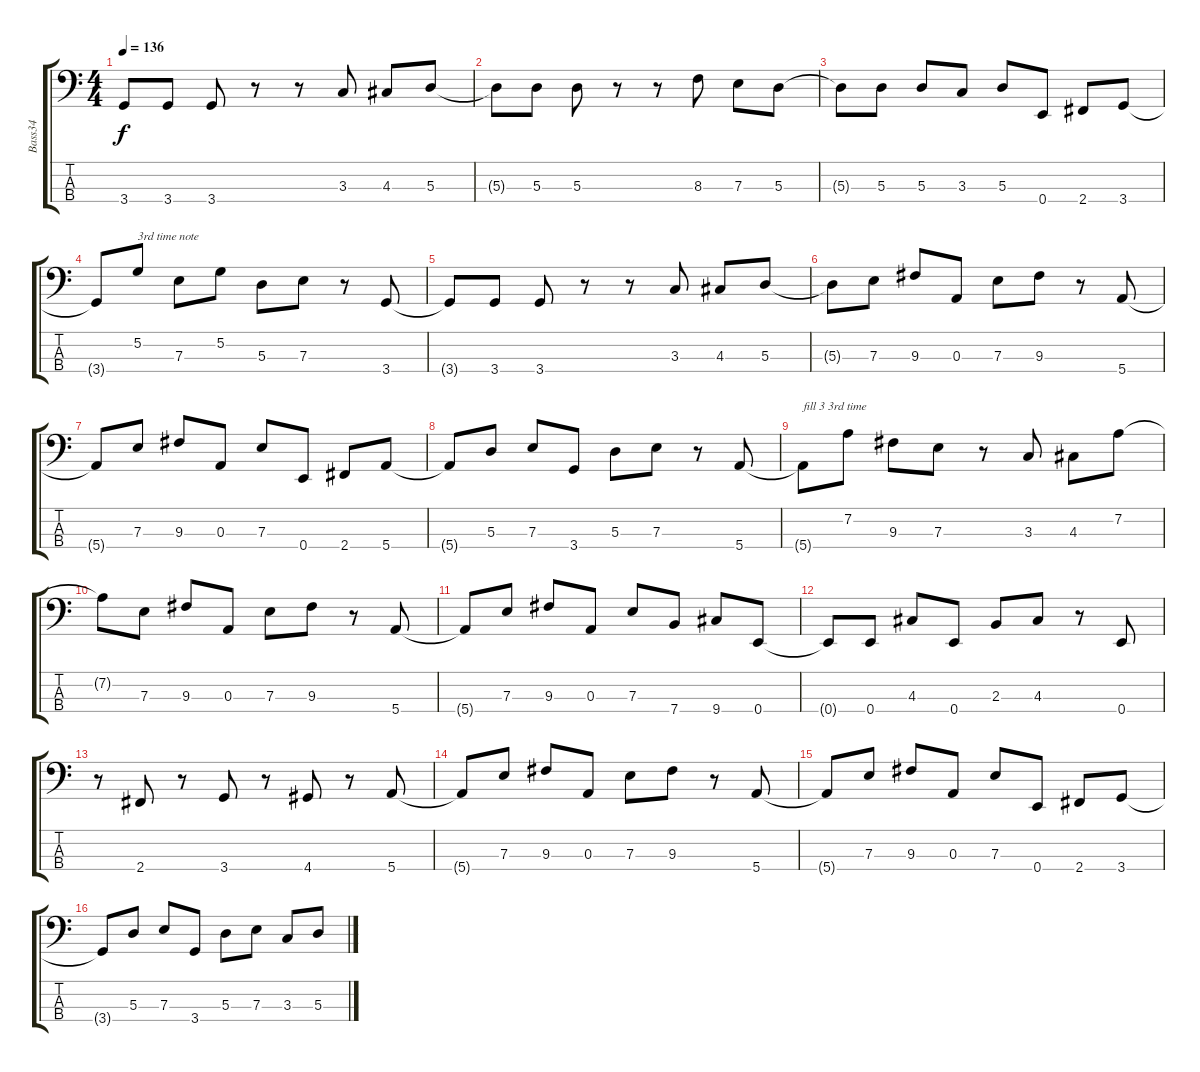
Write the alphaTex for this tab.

\track ("Bass34" "Bass34") {instrument electricbasspick}
\staff {score tabs}
\tuning (G2 D2 A1 E1) {hide}
\ts (4 4)
\tempo 136
\clef f4
\ks c
3.4{t}.8{dy f} 3.4.8 3.4.8 r.8 r.8 3.3.8 4.3.8 5.3.8 |
5.3{t}.8 5.3.8 5.3.8 r.8 r.8 8.3.8 7.3.8 5.3.8 |
5.3{t}.8 5.3.8 5.3.8 3.3.8 5.3.8 0.4.8 2.4.8 3.4.8 |
3.4{t}.8 5.2.8{txt "3rd time note"} 7.3.8 5.2.8 5.3.8 7.3.8 r.8 3.4.8 |
3.4{t}.8 3.4.8 3.4.8 r.8 r.8 3.3.8 4.3.8 5.3.8 |
5.3{t}.8 7.3.8 9.3.8 0.3.8 7.3.8 9.3.8 r.8 5.4.8 |
5.4{t}.8 7.3.8 9.3.8 0.3.8 7.3.8 0.4.8 2.4.8 5.4.8 |
5.4{t}.8 5.3.8 7.3.8 3.4.8 5.3.8 7.3.8 r.8 5.4.8 |
5.4{t}.8{txt "fill 3 3rd time"} 7.2.8 9.3.8 7.3.8 r.8 3.3.8 4.3.8 7.2.8 |
7.2{t}.8 7.3.8 9.3.8 0.3.8 7.3.8 9.3.8 r.8 5.4.8 |
5.4{t}.8 7.3.8 9.3.8 0.3.8 7.3.8 7.4.8 9.4.8 0.4.8 |
0.4{t}.8 0.4.8 4.3.8 0.4.8 2.3.8 4.3.8 r.8 0.4.8 |
r.8 2.4.8 r.8 3.4.8 r.8 4.4.8 r.8 5.4.8 |
5.4{t}.8 7.3.8 9.3.8 0.3.8 7.3.8 9.3.8 r.8 5.4.8 |
5.4{t}.8 7.3.8 9.3.8 0.3.8 7.3.8 0.4.8 2.4.8 3.4.8 |
3.4{t}.8 5.3.8 7.3.8 3.4.8 5.3.8 7.3.8 3.3.8 5.3.8
